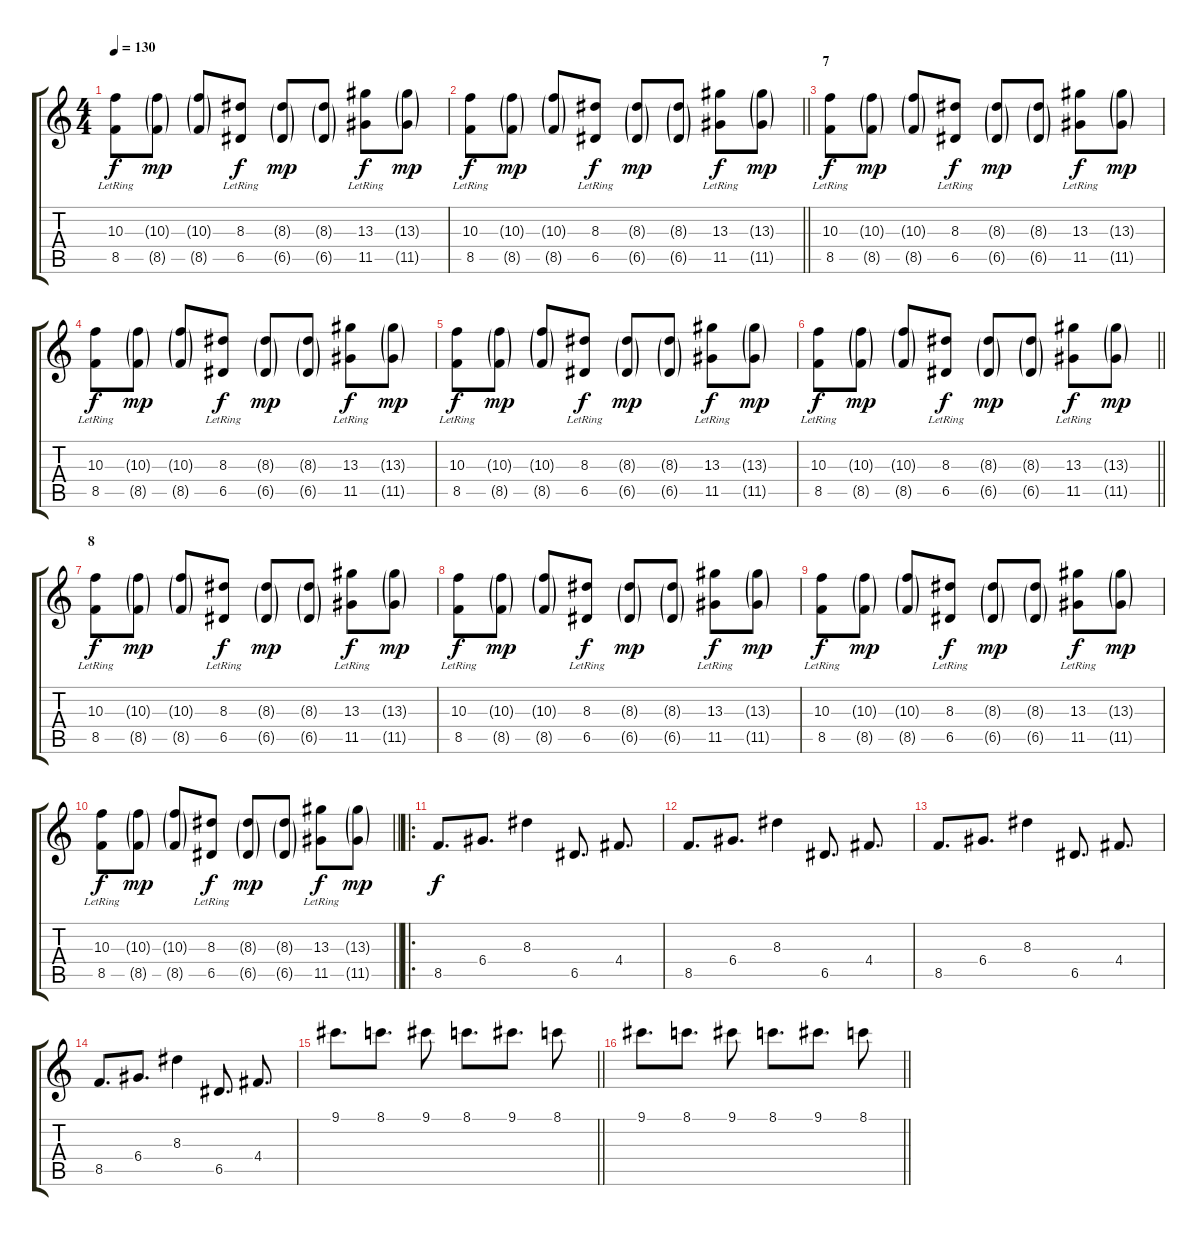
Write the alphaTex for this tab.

\track "" {instrument distortionguitar}
\staff {score tabs}
\tuning (E4 B3 G3 D3 A2 E2) {hide}
\ts (4 4)
\tempo 130
\clef g2
\ks c
(10.3{lr} 8.5{lr}).8{dy f} (10.3{g} 8.5{g}).8{dy mp} (10.3{g} 8.5{g}).8 (8.3{lr} 6.5{lr}).8{dy f} (8.3{g} 6.5{g}).8{dy mp} (8.3{g} 6.5{g}).8 (13.3{lr} 11.5{lr}).8{dy f} (13.3{g} 11.5{g}).8{dy mp} |
\barLineRight lightlight
(10.3{lr} 8.5{lr}).8{dy f} (10.3{g} 8.5{g}).8{dy mp} (10.3{g} 8.5{g}).8 (8.3{lr} 6.5{lr}).8{dy f} (8.3{g} 6.5{g}).8{dy mp} (8.3{g} 6.5{g}).8 (13.3{lr} 11.5{lr}).8{dy f} (13.3{g} 11.5{g}).8{dy mp} |
\section ("" "7")
(10.3{lr} 8.5{lr}).8{dy f} (10.3{g} 8.5{g}).8{dy mp} (10.3{g} 8.5{g}).8 (8.3{lr} 6.5{lr}).8{dy f} (8.3{g} 6.5{g}).8{dy mp} (8.3{g} 6.5{g}).8 (13.3{lr} 11.5{lr}).8{dy f} (13.3{g} 11.5{g}).8{dy mp} |
(10.3{lr} 8.5{lr}).8{dy f} (10.3{g} 8.5{g}).8{dy mp} (10.3{g} 8.5{g}).8 (8.3{lr} 6.5{lr}).8{dy f} (8.3{g} 6.5{g}).8{dy mp} (8.3{g} 6.5{g}).8 (13.3{lr} 11.5{lr}).8{dy f} (13.3{g} 11.5{g}).8{dy mp} |
(10.3{lr} 8.5{lr}).8{dy f} (10.3{g} 8.5{g}).8{dy mp} (10.3{g} 8.5{g}).8 (8.3{lr} 6.5{lr}).8{dy f} (8.3{g} 6.5{g}).8{dy mp} (8.3{g} 6.5{g}).8 (13.3{lr} 11.5{lr}).8{dy f} (13.3{g} 11.5{g}).8{dy mp} |
\barLineRight lightlight
(10.3{lr} 8.5{lr}).8{dy f} (10.3{g} 8.5{g}).8{dy mp} (10.3{g} 8.5{g}).8 (8.3{lr} 6.5{lr}).8{dy f} (8.3{g} 6.5{g}).8{dy mp} (8.3{g} 6.5{g}).8 (13.3{lr} 11.5{lr}).8{dy f} (13.3{g} 11.5{g}).8{dy mp} |
\section ("" "8")
(10.3{lr} 8.5{lr}).8{dy f} (10.3{g} 8.5{g}).8{dy mp} (10.3{g} 8.5{g}).8 (8.3{lr} 6.5{lr}).8{dy f} (8.3{g} 6.5{g}).8{dy mp} (8.3{g} 6.5{g}).8 (13.3{lr} 11.5{lr}).8{dy f} (13.3{g} 11.5{g}).8{dy mp} |
(10.3{lr} 8.5{lr}).8{dy f} (10.3{g} 8.5{g}).8{dy mp} (10.3{g} 8.5{g}).8 (8.3{lr} 6.5{lr}).8{dy f} (8.3{g} 6.5{g}).8{dy mp} (8.3{g} 6.5{g}).8 (13.3{lr} 11.5{lr}).8{dy f} (13.3{g} 11.5{g}).8{dy mp} |
(10.3{lr} 8.5{lr}).8{dy f} (10.3{g} 8.5{g}).8{dy mp} (10.3{g} 8.5{g}).8 (8.3{lr} 6.5{lr}).8{dy f} (8.3{g} 6.5{g}).8{dy mp} (8.3{g} 6.5{g}).8 (13.3{lr} 11.5{lr}).8{dy f} (13.3{g} 11.5{g}).8{dy mp} |
\barLineRight lightlight
(10.3{lr} 8.5{lr}).8{dy f} (10.3{g} 8.5{g}).8{dy mp} (10.3{g} 8.5{g}).8 (8.3{lr} 6.5{lr}).8{dy f} (8.3{g} 6.5{g}).8{dy mp} (8.3{g} 6.5{g}).8 (13.3{lr} 11.5{lr}).8{dy f} (13.3{g} 11.5{g}).8{dy mp} |
\ro
\section ("" "")
8.5.8{d dy f} 6.4.8{d} 8.3.4 6.5.8{d} 4.4.8{d} |
8.5.8{d} 6.4.8{d} 8.3.4 6.5.8{d} 4.4.8{d} |
8.5.8{d} 6.4.8{d} 8.3.4 6.5.8{d} 4.4.8{d} |
8.5.8{d} 6.4.8{d} 8.3.4 6.5.8{d} 4.4.8{d} |
\barLineRight lightlight
9.1.8{d} 8.1.8{d} 9.1.8 8.1.8{d} 9.1.8{d} 8.1.8 |
\barLineRight lightlight
9.1.8{d} 8.1.8{d} 9.1.8 8.1.8{d} 9.1.8{d} 8.1.8
